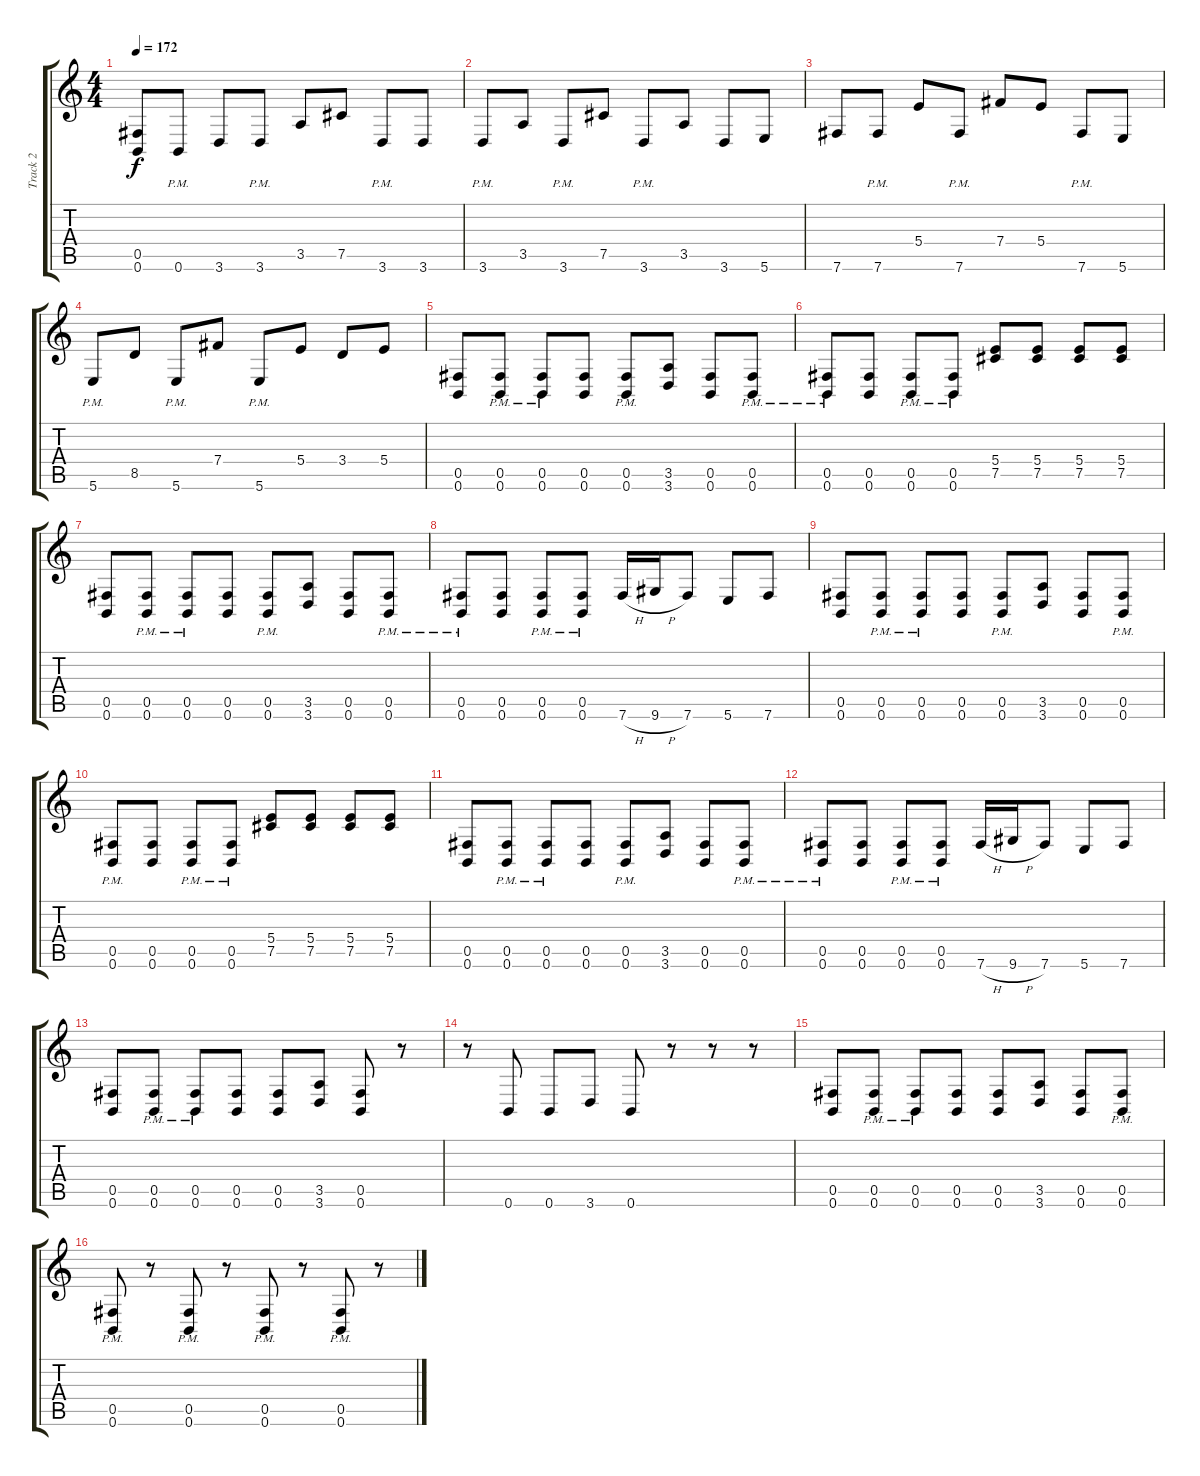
\track ("Track 2" "Track 2") {instrument distortionguitar}
\staff {score tabs}
\tuning (Db4 Ab3 E3 B2 Gb2 B1) {hide}
\ts (4 4)
\tempo 172
\clef g2
\ks c
(0.5 0.6).8{dy f} 0.6{pm}.8 3.6.8 3.6{pm}.8 3.5.8 7.5.8 3.6{pm}.8 3.6.8 |
3.6{pm}.8 3.5.8 3.6{pm}.8 7.5.8 3.6{pm}.8 3.5.8 3.6.8 5.6.8 |
7.6.8 7.6{pm}.8 5.4.8 7.6{pm}.8 7.4.8 5.4.8 7.6{pm}.8 5.6.8 |
5.6{pm}.8 8.5.8 5.6{pm}.8 7.4.8 5.6{pm}.8 5.4.8 3.4.8 5.4.8 |
(0.5 0.6).8 (0.5{pm} 0.6{pm}).8 (0.5{pm} 0.6{pm}).8 (0.5 0.6).8 (0.5{pm} 0.6{pm}).8 (3.5 3.6).8 (0.5 0.6).8 (0.5{pm} 0.6{pm}).8 |
(0.5{pm} 0.6{pm}).8 (0.5 0.6).8 (0.5{pm} 0.6{pm}).8 (0.5{pm} 0.6{pm}).8 (5.4 7.5).8 (5.4 7.5).8 (5.4 7.5).8 (5.4 7.5).8 |
(0.5 0.6).8 (0.5{pm} 0.6{pm}).8 (0.5{pm} 0.6{pm}).8 (0.5 0.6).8 (0.5{pm} 0.6{pm}).8 (3.5 3.6).8 (0.5 0.6).8 (0.5{pm} 0.6{pm}).8 |
(0.5{pm} 0.6{pm}).8 (0.5 0.6).8 (0.5{pm} 0.6{pm}).8 (0.5{pm} 0.6{pm}).8 7.6{h}.16 9.6{h}.16 7.6.8 5.6.8 7.6.8 |
(0.5 0.6).8 (0.5{pm} 0.6{pm}).8 (0.5{pm} 0.6{pm}).8 (0.5 0.6).8 (0.5{pm} 0.6{pm}).8 (3.5 3.6).8 (0.5 0.6).8 (0.5{pm} 0.6{pm}).8 |
(0.5{pm} 0.6{pm}).8 (0.5 0.6).8 (0.5{pm} 0.6{pm}).8 (0.5{pm} 0.6{pm}).8 (5.4 7.5).8 (5.4 7.5).8 (5.4 7.5).8 (5.4 7.5).8 |
(0.5 0.6).8 (0.5{pm} 0.6{pm}).8 (0.5{pm} 0.6{pm}).8 (0.5 0.6).8 (0.5{pm} 0.6{pm}).8 (3.5 3.6).8 (0.5 0.6).8 (0.5{pm} 0.6{pm}).8 |
(0.5{pm} 0.6{pm}).8 (0.5 0.6).8 (0.5{pm} 0.6{pm}).8 (0.5{pm} 0.6{pm}).8 7.6{h}.16 9.6{h}.16 7.6.8 5.6.8 7.6.8 |
(0.5 0.6).8 (0.5{pm} 0.6{pm}).8 (0.5{pm} 0.6{pm}).8 (0.5 0.6).8 (0.5 0.6).8 (3.5 3.6).8 (0.5 0.6).8 r.8 |
r.8 0.6.8 0.6.8 3.6.8 0.6.8 r.8 r.8 r.8 |
(0.5 0.6).8 (0.5{pm} 0.6{pm}).8 (0.5{pm} 0.6{pm}).8 (0.5 0.6).8 (0.5 0.6).8 (3.5 3.6).8 (0.5 0.6).8 (0.5{pm} 0.6{pm}).8 |
(0.5{pm} 0.6{pm}).8 r.8 (0.5{pm} 0.6{pm}).8 r.8 (0.5{pm} 0.6{pm}).8 r.8 (0.5{pm} 0.6{pm}).8 r.8
